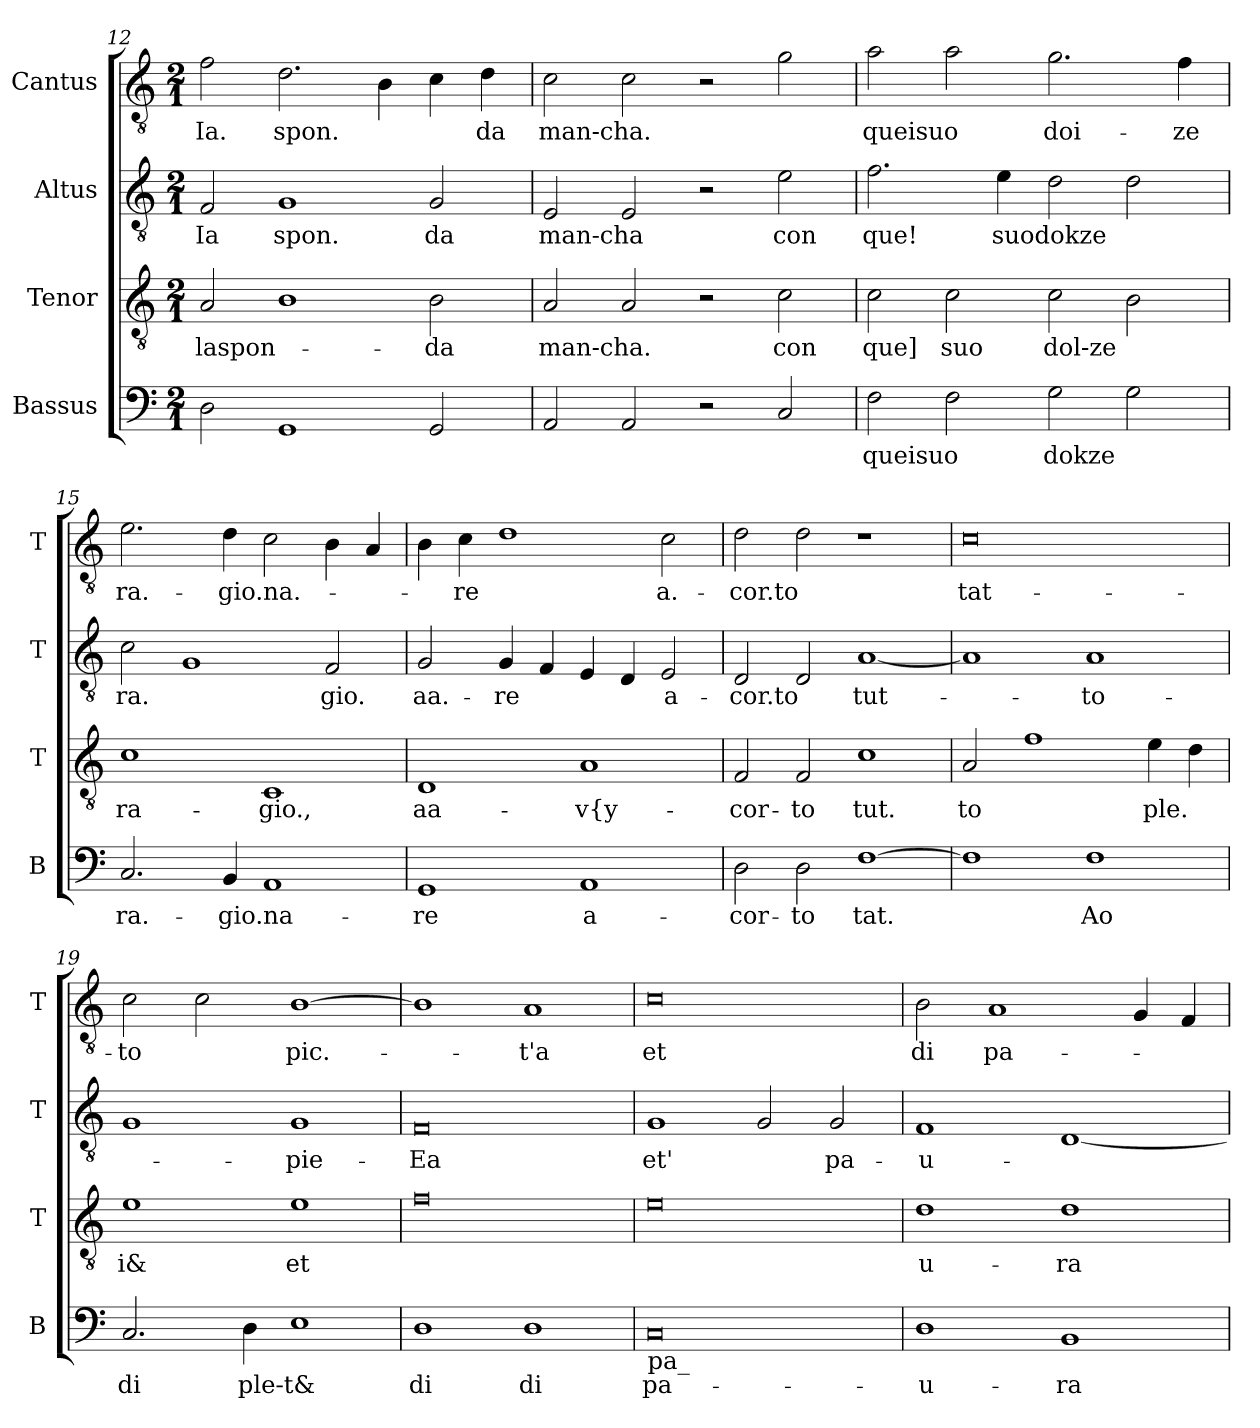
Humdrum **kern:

**kern	**text	**kern	**text	**kern	**text	**kern	**text
*part4	*part4	*part3	*part3	*part2	*part2	*part1	*part1
*staff4	*staff4	*staff3	*staff3	*staff2	*staff2	*staff1	*staff1
*I"Bassus	*	*I"Tenor	*	*I"Altus	*	*I"Cantus	*
*I'B	*	*I'T	*	*I'T	*	*I'T	*
*clefF4	*	*clefGv2	*	*clefGv2	*	*clefGv2	*
*	*	*ITrd7c12	*	*ITrd7c12	*	*ITrd7c12	*
*k[]	*	*k[]	*	*k[]	*	*k[]	*
*M2/1	*	*M2/1	*	*M2/1	*	*M2/1	*
=12	=12	=12	=12	=12	=12	=12	=12
!	!	!	!LO:LY:b	!	!LO:LY:b	!	!LO:LY:b
2D\	.	2AA/	laspon-	2FF/	Ia	2F\	Ia.
!	!	!	!	!	!LO:LY:b	!	!LO:LY:b
1GG	.	1BB	.	1GG	spon.	2.D\	spon.
.	.	.	.	.	.	4BB\	.
!	!	!	!LO:LY:b	!	!LO:LY:b	!	!
2GG/	.	2BB\	da	2GG/	da	4C\	.
!	!	!	!	!	!	!	!LO:LY:b
.	.	.	.	.	.	4D\	da
=13	=13	=13	=13	=13	=13	=13	=13
!	!	!	!LO:LY:b	!	!LO:LY:b	!	!LO:LY:b
2AA/	.	2AA/	man-cha.	2EE/	man-cha	2C\	man-cha.
2AA/	.	2AA/	.	2EE/	.	2C\	.
2r	.	2r	.	2r	.	2r	.
!	!	!	!LO:LY:b	!	!LO:LY:b	!	!
2C/	.	2C\	con	2E\	con	2G\	.
=14	=14	=14	=14	=14	=14	=14	=14
!	!LO:LY:b	!	!LO:LY:b	!	!LO:LY:b	!	!LO:LY:b
2F\	queisuo	2C\	que]	2.F\	que!	2A\	queisuo
!	!	!	!LO:LY:b	!	!	!	!
2F\	.	2C\	suo	.	.	2A\	.
!	!	!	!	!	!LO:LY:b	!	!
.	.	.	.	4E\	suodokze	.	.
!	!LO:LY:b	!	!LO:LY:b	!	!	!	!LO:LY:b
2G\	dokze	2C\	dol-ze	2D\	.	2.G\	doi-
2G\	.	2BB\	.	2D\	.	.	.
!	!	!	!	!	!	!	!LO:LY:b
.	.	.	.	.	.	4F\	ze
!!LO:PB:g=z
=15	=15	=15	=15	=15	=15	=15	=15
!	!LO:LY:b	!	!LO:LY:b	!	!LO:LY:b	!	!LO:LY:b
2.C/	ra.-	1C	ra-	2C\	ra.	2.E\	ra.-
.	.	.	.	1GG	.	.	.
!	!LO:LY:b	!	!	!	!	!	!LO:LY:b
4BB/	gio.na-	.	.	.	.	4D\	gio.na.--
!	!	!	!LO:LY:b	!	!	!	!
1AA	.	1CC	gio.,	.	.	2C\	.
!	!	!	!	!	!LO:LY:b	!	!
.	.	.	.	2FF/	gio.	4BB\	.
.	.	.	.	.	.	4AA/	.
=16	=16	=16	=16	=16	=16	=16	=16
!	!LO:LY:b	!	!LO:LY:b	!	!LO:LY:b	!	!
1GG	re	1DD	aa-	2GG/	aa.-	4BB\	.
!	!	!	!	!	!	!	!LO:LY:b
.	.	.	.	.	.	4C\	-re
!	!	!	!	!	!LO:LY:b	!	!
.	.	.	.	4GG/	re	1D	.
.	.	.	.	4FF/	.	.	.
!	!LO:LY:b	!	!LO:LY:b	!	!	!	!
1AA	a-	1AA	v{y-	4EE/	.	.	.
.	.	.	.	4DD/	.	.	.
!	!	!	!	!	!LO:LY:b	!	!LO:LY:b
.	.	.	.	2EE/	a-	2C\	a.-
=17	=17	=17	=17	=17	=17	=17	=17
!	!LO:LY:b	!	!LO:LY:b	!	!LO:LY:b	!	!LO:LY:b
2D\	cor-	2FF/	cor-	2DD/	cor.to	2D\	cor.to
!	!LO:LY:b	!	!LO:LY:b	!	!	!	!
2D\	to	2FF/	to	2DD/	.	2D\	.
!	!LO:LY:b	!	!LO:LY:b	!	!LO:LY:b	!	!
[1F	tat.	1C	tut.	[1AA	tut-	1r	.
=18	=18	=18	=18	=18	=18	=18	=18
!	!	!	!LO:LY:b	!	!	!	!LO:LY:b
1F]	.	2AA/	-to	1AA]	.	0C	tat-
.	.	1F	.	.	.	.	.
!	!LO:LY:b	!	!	!	!LO:LY:b	!	!
1F	Ao	.	.	1AA	-to-	.	.
!	!	!	!LO:LY:b	!	!	!	!
.	.	4E\	ple.	.	.	.	.
.	.	4D\	.	.	.	.	.
!!LO:LB:g=z
=19	=19	=19	=19	=19	=19	=19	=19
!	!LO:LY:b	!	!LO:LY:b	!	!	!	!LO:LY:b
2.C/	di	1E	i&	1GG	.	2C\	to
.	.	.	.	.	.	2C\	.
!	!LO:LY:b	!	!	!	!	!	!
4D\	ple-t&	.	.	.	.	.	.
!	!	!	!LO:LY:b	!	!LO:LY:b	!	!LO:LY:b
1E	.	1E	et	1GG	pie-	[1BB	pic.-
=20	=20	=20	=20	=20	=20	=20	=20
!	!LO:LY:b	!	!	!	!LO:LY:b	!	!
1D	di	0F	.	0FF	Ea	1BB]	.
!	!LO:LY:b	!	!	!	!	!	!LO:LY:b
1D	di	.	.	.	.	1AA	t'a
=21	=21	=21	=21	=21	=21	=21	=21
!LO:TX:b:t=pa_	!	!	!	!	!	!	!
!	!LO:LY:b	!	!	!	!LO:LY:b	!	!LO:LY:b
0C	pa-	0E	.	1GG	et'	0C	et
.	.	.	.	2GG/	.	.	.
!	!	!	!	!	!LO:LY:b	!	!
.	.	.	.	2GG/	pa-	.	.
=22	=22	=22	=22	=22	=22	=22	=22
!	!LO:LY:b	!	!LO:LY:b	!	!LO:LY:b	!	!LO:LY:b
1D	u-	1D	u-	1FF	u-	2BB\	di
!	!	!	!	!	!	!	!LO:LY:b
.	.	.	.	.	.	1AA	pa-
!	!LO:LY:b	!	!LO:LY:b	!	!	!	!
1BB	ra	1D	ra	[1DD	.	.	.
.	.	.	.	.	.	4GG/	.
.	.	.	.	.	.	4FF/	.
=	=	=	=	=	=	=	=
*-	*-	*-	*-	*-	*-	*-	*-
